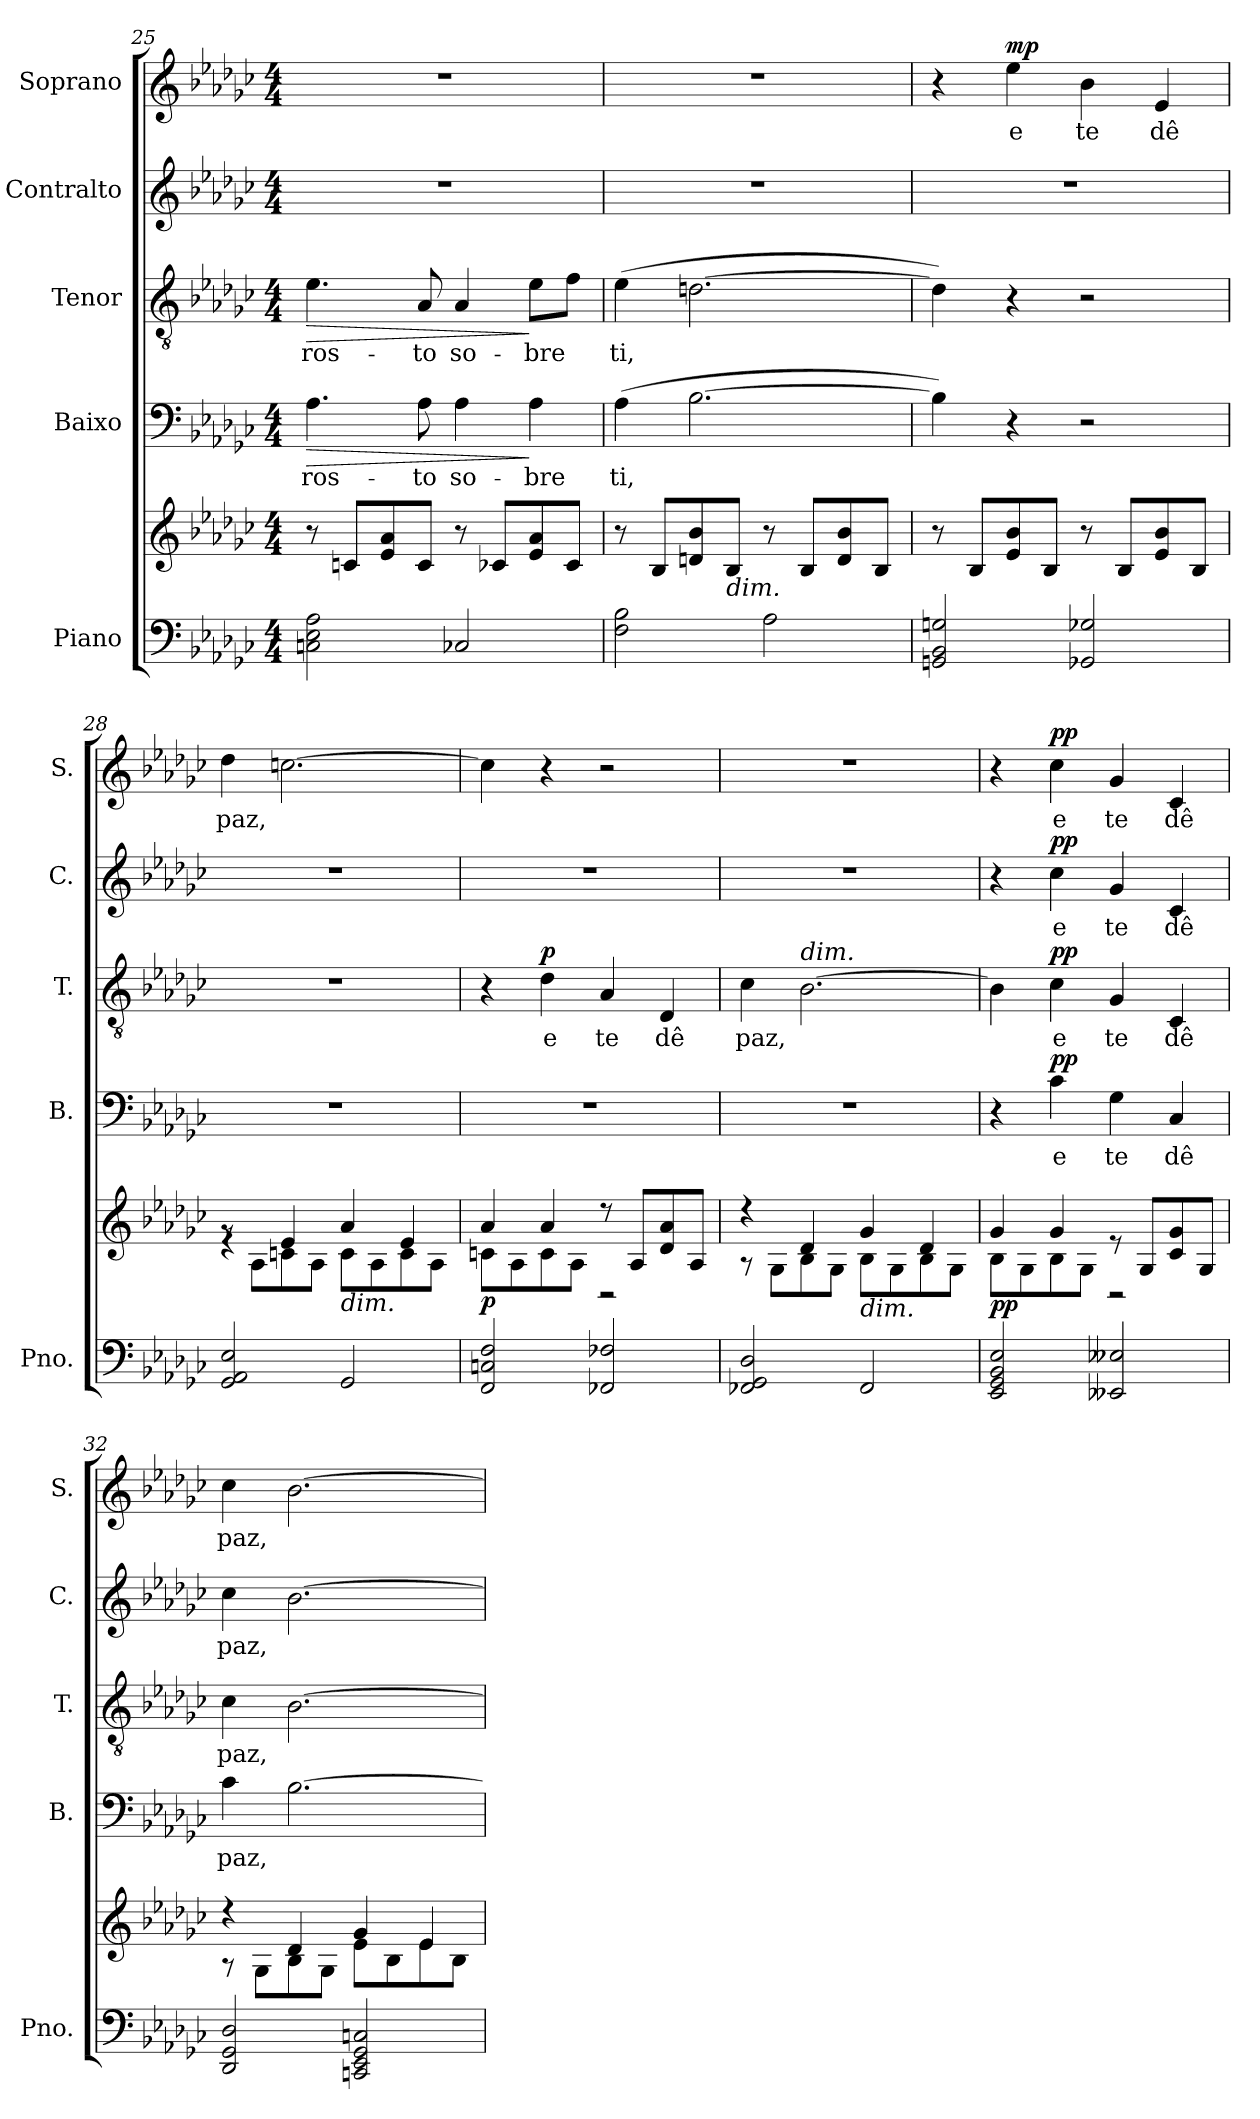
**kern	**kern	**dynam	**kern	**text	**dynam	**kern	**text	**dynam	**kern	**text	**dynam	**kern	**text	**dynam
*part5	*part5	*part5	*part4	*part4	*part4	*part3	*part3	*part3	*part2	*part2	*part2	*part1	*part1	*part1
*staff6	*staff5	*staff5/6	*staff4	*staff4	*staff4	*staff3	*staff3	*staff3	*staff2	*staff2	*staff2	*staff1	*staff1	*staff1
*I"Piano	*	*	*I"Baixo	*	*	*I"Tenor	*	*	*I"Contralto	*	*	*I"Soprano	*	*
*I'Pno.	*	*	*I'B.	*	*	*I'T.	*	*	*I'C.	*	*	*I'S.	*	*
!!LO:PB:g=z
*clefF4	*clefG2	*	*clefF4	*	*	*clefGv2	*	*	*clefG2	*	*	*clefG2	*	*
*k[b-e-a-d-g-c-]	*k[b-e-a-d-g-c-]	*	*k[b-e-a-d-g-c-]	*	*	*k[b-e-a-d-g-c-]	*	*	*k[b-e-a-d-g-c-]	*	*	*k[b-e-a-d-g-c-]	*	*
*M4/4	*M4/4	*	*M4/4	*	*	*M4/4	*	*	*M4/4	*	*	*M4/4	*	*
=25	=25	=25	=25	=25	=25	=25	=25	=25	=25	=25	=25	=25	=25	=25
!	!	!	!	!LO:LY:b	!LO:HP:b	!	!LO:LY:b	!LO:HP:b	!	!	!	!	!	!
2Cn\ 2E-\ 2A-\	8r	.	4.A-\	ros-	>	4.e-\	ros-	>	1r	.	.	1r	.	.
.	8cn/L	.	.	.	.	.	.	.	.	.	.	.	.	.
.	8e-/ 8a-/	.	.	.	.	.	.	.	.	.	.	.	.	.
!	!	!	!	!LO:LY:b	!	!	!LO:LY:b	!	!	!	!	!	!	!
.	8c/J	.	8A-\	-to	.	8A-/	-to	.	.	.	.	.	.	.
!	!	!	!	!LO:LY:b	!	!	!LO:LY:b	!	!	!	!	!	!	!
2C-X/	8r	.	4A-\	so-	.	4A-/	so-	.	.	.	.	.	.	.
.	8c-X/L	.	.	.	.	.	.	.	.	.	.	.	.	.
!	!	!	!	!LO:LY:b	!	!	!LO:LY:b	!	!	!	!	!	!	!
.	8e-/ 8a-/	.	4A-\	-bre	]	8e-\L	-bre	]	.	.	.	.	.	.
.	8c-/J	.	.	.	.	8f\J	.	.	.	.	.	.	.	.
=26	=26	=26	=26	=26	=26	=26	=26	=26	=26	=26	=26	=26	=26	=26
!	!	!	!	!LO:LY:b	!	!	!LO:LY:b	!	!	!	!	!	!	!
2F\ 2B-\	8r	.	(>4A-\	ti,	.	(>4e-\	ti,	.	1r	.	.	1r	.	.
.	8B-/L	.	.	.	.	.	.	.	.	.	.	.	.	.
.	8dn/ 8b-/	.	[2.B-\	.	.	[2.dn\	.	.	.	.	.	.	.	.
!	!LO:TX:b:i:t=dim.	!	!	!	!	!	!	!	!	!	!	!	!	!
.	8B-/J	.	.	.	.	.	.	.	.	.	.	.	.	.
2A-\	8r	.	.	.	.	.	.	.	.	.	.	.	.	.
.	8B-/L	.	.	.	.	.	.	.	.	.	.	.	.	.
.	8d/ 8b-/	.	.	.	.	.	.	.	.	.	.	.	.	.
.	8B-/J	.	.	.	.	.	.	.	.	.	.	.	.	.
=27	=27	=27	=27	=27	=27	=27	=27	=27	=27	=27	=27	=27	=27	=27
2GGn/ 2BB-/ 2Gn/	8r	.	4B-\])	.	.	4d\])	.	.	1r	.	.	4r	.	.
.	8B-/L	.	.	.	.	.	.	.	.	.	.	.	.	.
!	!	!	!	!	!	!	!	!	!	!	!	!	!LO:LY:b	!LO:DY:a
.	8e-/ 8b-/	.	4r	.	.	4r	.	.	.	.	.	4ee-\	e	mp
.	8B-/J	.	.	.	.	.	.	.	.	.	.	.	.	.
!	!	!	!	!	!	!	!	!	!	!	!	!	!LO:LY:b	!
2GG-X/ 2G-X/	8r	.	2r	.	.	2r	.	.	.	.	.	4b-\	te	.
.	8B-/L	.	.	.	.	.	.	.	.	.	.	.	.	.
!	!	!	!	!	!	!	!	!	!	!	!	!	!LO:LY:b	!
.	8e-/ 8b-/	.	.	.	.	.	.	.	.	.	.	4e-/	dê	.
.	8B-/J	.	.	.	.	.	.	.	.	.	.	.	.	.
=28	=28	=28	=28	=28	=28	=28	=28	=28	=28	=28	=28	=28	=28	=28
*	*^	*	*	*	*	*	*	*	*	*	*	*	*	*
!	!	!	!	!	!	!	!	!	!	!	!	!	!	!LO:LY:b	!
2GG-/ 2AA-/ 2E-/	4re	8rg	.	1r	.	.	1r	.	.	1r	.	.	4dd-\	paz,	.
.	.	8A-\L	.	.	.	.	.	.	.	.	.	.	.	.	.
.	4e-/	8cn\	.	.	.	.	.	.	.	.	.	.	[2.ccn\	.	.
.	.	8A-\J	.	.	.	.	.	.	.	.	.	.	.	.	.
!	!LO:TX:b:i:t=dim.	!	!	!	!	!	!	!	!	!	!	!	!	!	!
2GG-/	4a-/	8c\L	.	.	.	.	.	.	.	.	.	.	.	.	.
.	.	8A-\	.	.	.	.	.	.	.	.	.	.	.	.	.
.	4e-/	8c\	.	.	.	.	.	.	.	.	.	.	.	.	.
.	.	8A-\J	.	.	.	.	.	.	.	.	.	.	.	.	.
=29	=29	=29	=29	=29	=29	=29	=29	=29	=29	=29	=29	=29	=29	=29	=29
!	!	!	!LO:DY:a=2	!	!	!	!	!	!	!	!	!	!	!	!
2FF/ 2Cn/ 2F/	4a-/	8cn\L	p	1r	.	.	4r	.	.	1r	.	.	4cc\]	.	.
.	.	8A-\	.	.	.	.	.	.	.	.	.	.	.	.	.
!	!	!	!	!	!	!	!	!LO:LY:b	!LO:DY:a	!	!	!	!	!	!
.	4a-/	8c\	.	.	.	.	4d-\	e	p	.	.	.	4r	.	.
.	.	8A-\J	.	.	.	.	.	.	.	.	.	.	.	.	.
!	!	!	!	!	!	!	!	!LO:LY:b	!	!	!	!	!	!	!
2FF-X/ 2F-X/	8r	2r	.	.	.	.	4A-/	te	.	.	.	.	2r	.	.
.	8A-/L	.	.	.	.	.	.	.	.	.	.	.	.	.	.
!	!	!	!	!	!	!	!	!LO:LY:b	!	!	!	!	!	!	!
.	8d-/ 8a-/	.	.	.	.	.	4D-/	dê	.	.	.	.	.	.	.
.	8A-/J	.	.	.	.	.	.	.	.	.	.	.	.	.	.
!!LO:LB:g=z
=30	=30	=30	=30	=30	=30	=30	=30	=30	=30	=30	=30	=30	=30	=30	=30
!	!	!	!	!	!	!	!	!LO:LY:b	!	!	!	!	!	!	!
2FF-X/ 2GG-/ 2D-/	4r	8r	.	1r	.	.	4c-\	paz,	.	1r	.	.	1r	.	.
.	.	8G-\L	.	.	.	.	.	.	.	.	.	.	.	.	.
!	!	!	!	!	!	!	!LO:TX:a:i:t=dim.	!	!	!	!	!	!	!	!
.	4d-/	8B-\	.	.	.	.	[2.B-\	.	.	.	.	.	.	.	.
.	.	8G-\J	.	.	.	.	.	.	.	.	.	.	.	.	.
!	!LO:TX:b:i:t=dim.	!	!	!	!	!	!	!	!	!	!	!	!	!	!
2FF-/	4g-/	8B-\L	.	.	.	.	.	.	.	.	.	.	.	.	.
.	.	8G-\	.	.	.	.	.	.	.	.	.	.	.	.	.
.	4d-/	8B-\	.	.	.	.	.	.	.	.	.	.	.	.	.
.	.	8G-\J	.	.	.	.	.	.	.	.	.	.	.	.	.
=31	=31	=31	=31	=31	=31	=31	=31	=31	=31	=31	=31	=31	=31	=31	=31
!	!	!	!LO:DY:a=2	!	!	!	!	!	!	!	!	!	!	!	!
2EE-/ 2GG-/ 2BB-/ 2E-/	4g-/	8B-\L	pp	4r	.	.	4B-\]	.	.	4r	.	.	4r	.	.
.	.	8G-\	.	.	.	.	.	.	.	.	.	.	.	.	.
!	!	!	!	!	!LO:LY:b	!LO:DY:a	!	!LO:LY:b	!LO:DY:a	!	!LO:LY:b	!LO:DY:a	!	!LO:LY:b	!LO:DY:a
.	4g-/	8B-\	.	4c-\	e	pp	4c-\	e	pp	4cc-\	e	pp	4cc-\	e	pp
.	.	8G-\J	.	.	.	.	.	.	.	.	.	.	.	.	.
!	!	!	!	!	!LO:LY:b	!	!	!LO:LY:b	!	!	!LO:LY:b	!	!	!LO:LY:b	!
2EE--X/ 2E--X/	8re	2r	.	4G-\	te	.	4G-/	te	.	4g-/	te	.	4g-/	te	.
.	8G-/L	.	.	.	.	.	.	.	.	.	.	.	.	.	.
!	!	!	!	!	!LO:LY:b	!	!	!LO:LY:b	!	!	!LO:LY:b	!	!	!LO:LY:b	!
.	8c-/ 8g-/	.	.	4C-/	dê	.	4C-/	dê	.	4c-/	dê	.	4c-/	dê	.
.	8G-/J	.	.	.	.	.	.	.	.	.	.	.	.	.	.
=32	=32	=32	=32	=32	=32	=32	=32	=32	=32	=32	=32	=32	=32	=32	=32
!	!	!	!	!	!LO:LY:b	!	!	!LO:LY:b	!	!	!LO:LY:b	!	!	!LO:LY:b	!
2DD-/ 2GG-/ 2D-/	4r	8r	.	4c-\	paz,	.	4c-\	paz,	.	4cc-\	paz,	.	4cc-\	paz,	.
.	.	8G-\L	.	.	.	.	.	.	.	.	.	.	.	.	.
.	4d-/	8B-\	.	[2.B-\	.	.	[2.B-\	.	.	[2.b-\	.	.	[2.b-\	.	.
.	.	8G-\J	.	.	.	.	.	.	.	.	.	.	.	.	.
2CCn/ 2EE-/ 2GG-/ 2Cn/	4g-/	8e-\L	.	.	.	.	.	.	.	.	.	.	.	.	.
.	.	8B-\	.	.	.	.	.	.	.	.	.	.	.	.	.
.	4e-/	8e-\	.	.	.	.	.	.	.	.	.	.	.	.	.
.	.	8B-\J	.	.	.	.	.	.	.	.	.	.	.	.	.
*	*v	*v	*	*	*	*	*	*	*	*	*	*	*	*	*
=	=	=	=	=	=	=	=	=	=	=	=	=	=	=
*-	*-	*-	*-	*-	*-	*-	*-	*-	*-	*-	*-	*-	*-	*-
